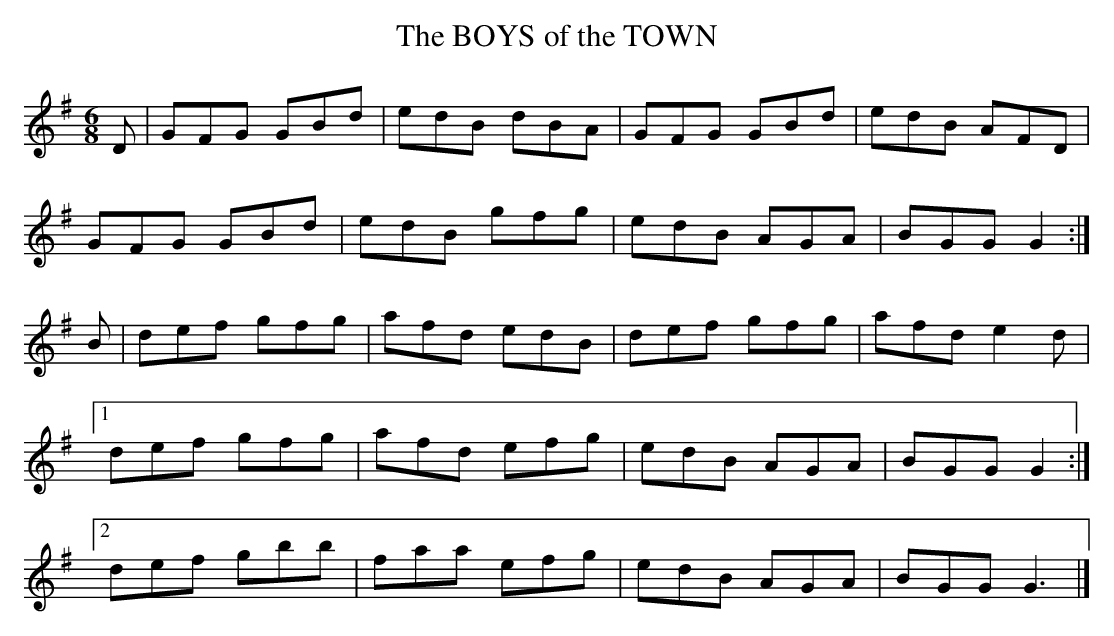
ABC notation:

X:1
T:BOYS of the TOWN, The
M:6/8
L:1/8
K:G
D|GFG GBd|edB dBA|GFG GBd|edB AFD|
GFG GBd|edB gfg|edB AGA|BGG G2 :|
B|def gfg|afd edB|def gfg|afd e2d|
[1 def gfg|afd efg|edB AGA|BGG G2 :|
[2 def gbb|faa efg|edB AGA|BGG G3 |]
